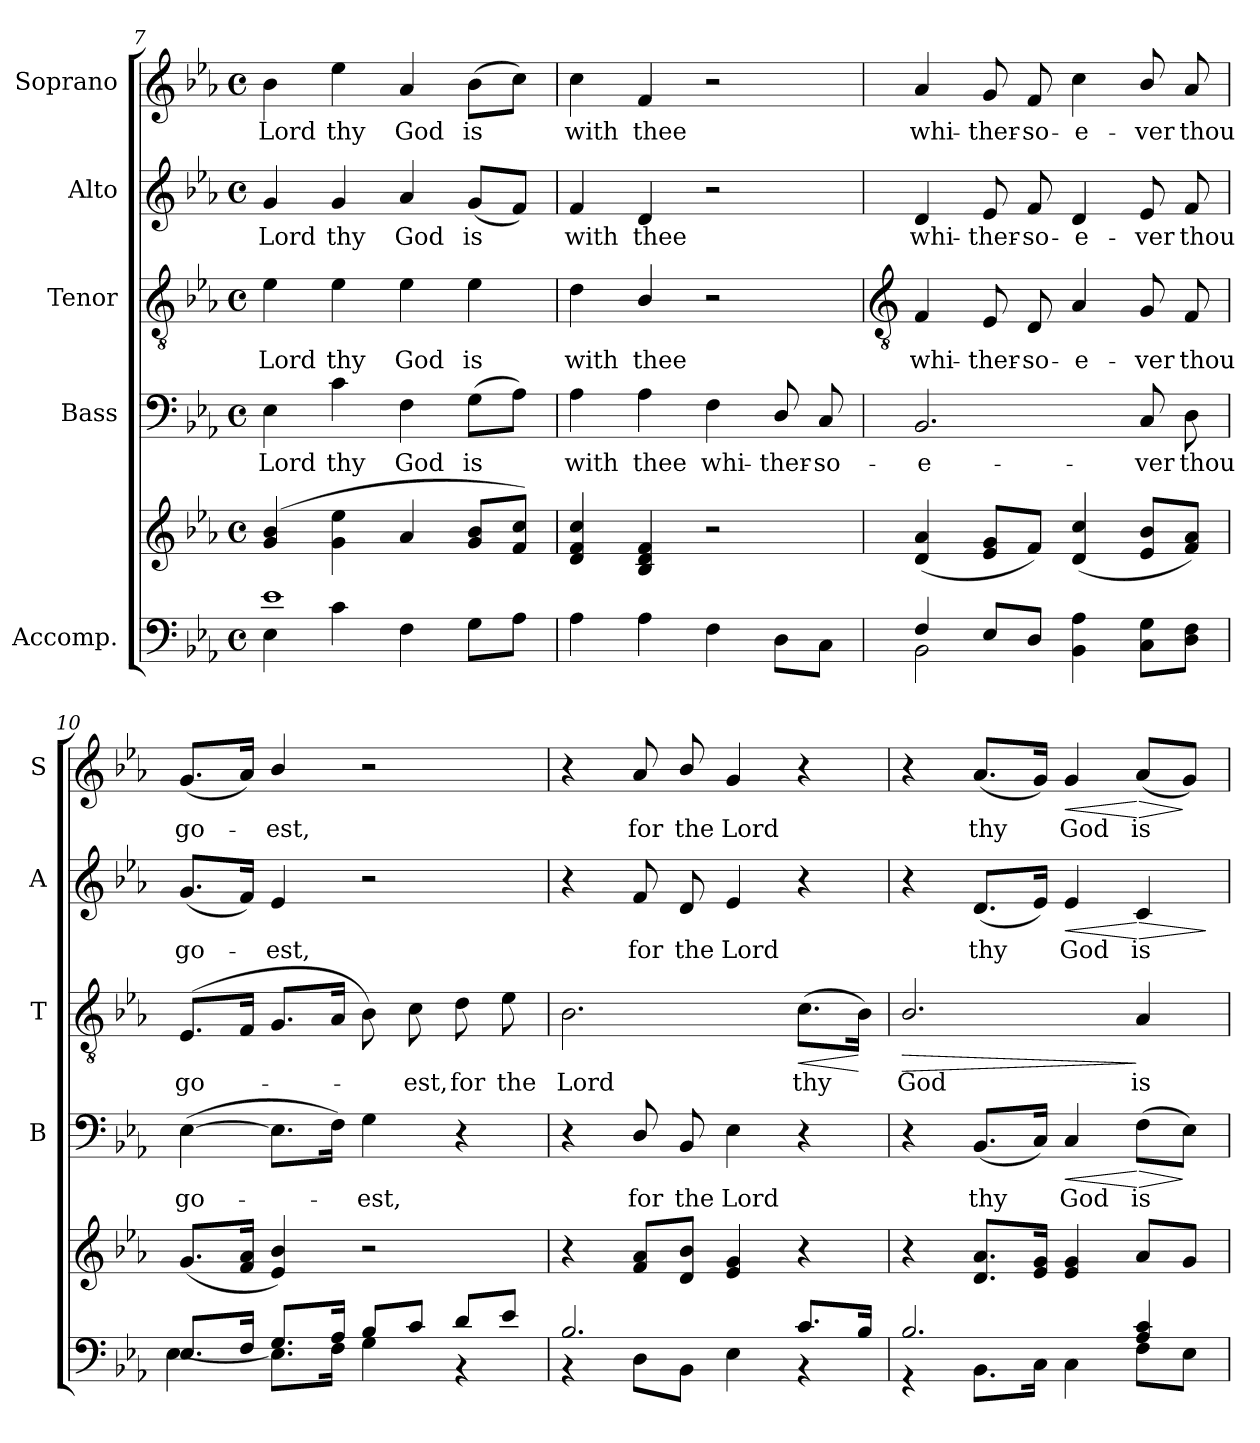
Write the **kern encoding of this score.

**kern	**kern	**kern	**text	**dynam	**kern	**text	**dynam	**kern	**text	**dynam	**kern	**text	**dynam
*part5	*part5	*part4	*part4	*part4	*part3	*part3	*part3	*part2	*part2	*part2	*part1	*part1	*part1
*staff6	*staff5	*staff4	*staff4	*staff4	*staff3	*staff3	*staff3	*staff2	*staff2	*staff2	*staff1	*staff1	*staff1
*I"Accomp.	*	*I"Bass	*	*	*I"Tenor	*	*	*I"Alto	*	*	*I"Soprano	*	*
*	*	*I'B	*	*	*I'T	*	*	*I'A	*	*	*I'S	*	*
*clefF4	*clefG2	*clefF4	*	*	*clefGv2	*	*	*clefG2	*	*	*clefG2	*	*
*k[b-e-a-]	*k[b-e-a-]	*k[b-e-a-]	*	*	*k[b-e-a-]	*	*	*k[b-e-a-]	*	*	*k[b-e-a-]	*	*
*E-:	*E-:	*E-:	*	*	*E-:	*	*	*E-:	*	*	*E-:	*	*
*M4/4	*M4/4	*M4/4	*	*	*M4/4	*	*	*M4/4	*	*	*M4/4	*	*
*met(c)	*met(c)	*met(c)	*	*	*met(c)	*	*	*met(c)	*	*	*met(c)	*	*
=7	=7	=7	=7	=7	=7	=7	=7	=7	=7	=7	=7	=7	=7
*^	*	*	*	*	*	*	*	*	*	*	*	*	*
!	!	!	!	!LO:LY:b	!	!	!LO:LY:b	!	!	!LO:LY:b	!	!	!LO:LY:b	!
1e-/	4E-\	(<4g 4b-	4E-	Lord	.	4e-	Lord	.	4g	Lord	.	4b-	Lord	.
!	!	!	!	!LO:LY:b	!	!	!LO:LY:b	!	!	!LO:LY:b	!	!	!LO:LY:b	!
.	4c\	4g 4ee-	4c	thy	.	4e-	thy	.	4g	thy	.	4ee-	thy	.
!	!	!	!	!LO:LY:b	!	!	!LO:LY:b	!	!	!LO:LY:b	!	!	!LO:LY:b	!
.	4F\	4a-	4F	God	.	4e-	God	.	4a-	God	.	4a-	God	.
!	!	!	!	!LO:LY:b	!	!	!LO:LY:b	!	!	!LO:LY:b	!	!	!LO:LY:b	!
.	8G\L	8g 8b-L	(>8GL	is	.	4e-	is	.	(<8gL	is	.	(>8b-L	is	.
.	8A-\J	8f 8ccJ)	8A-J)	.	.	.	.	.	8fJ)	.	.	8ccJ)	.	.
=8	=8	=8	=8	=8	=8	=8	=8	=8	=8	=8	=8	=8	=8	=8
!	!	!	!	!LO:LY:b	!	!	!LO:LY:b	!	!	!LO:LY:b	!	!	!LO:LY:b	!
1ryy	4A-\	4d 4f 4cc	4A-	with	.	4d	with	.	4f	with	.	4cc	with	.
!	!	!	!	!LO:LY:b	!	!	!LO:LY:b	!	!	!LO:LY:b	!	!	!LO:LY:b	!
.	4A-\	4B- 4d 4f	4A-	thee	.	4B-/	thee	.	4d	thee	.	4f	thee	.
!	!	!	!	!LO:LY:b	!	!	!	!	!	!	!	!	!	!
.	4F\	2r	4F	whi-	.	2r	.	.	2r	.	.	2r	.	.
!	!	!	!	!LO:LY:b	!	!	!	!	!	!	!	!	!	!
.	8D\L	.	8D/	-ther-	.	.	.	.	.	.	.	.	.	.
!	!	!	!	!LO:LY:b	!	!	!	!	!	!	!	!	!	!
.	8C\J	.	8C	-so-	.	.	.	.	.	.	.	.	.	.
!!LO:LB:g=z
=9	=9	=9	=9	=9	=9	=9	=9	=9	=9	=9	=9	=9	=9	=9
*	*	*	*	*	*	*clefGv2	*	*	*	*	*	*	*	*
!	!	!	!	!LO:LY:b	!	!	!LO:LY:b	!	!	!LO:LY:b	!	!	!LO:LY:b	!
4F/	2BB-\	(<4d 4a-	2.BB-	-e-	.	4F	whi-	.	4d	whi-	.	4a-	whi-	.
!	!	!	!	!	!	!	!LO:LY:b	!	!	!LO:LY:b	!	!	!LO:LY:b	!
8E-/L	.	8e- 8gL	.	.	.	8E-	-ther-	.	8e-	-ther-	.	8g	-ther-	.
!	!	!	!	!	!	!	!LO:LY:b	!	!	!LO:LY:b	!	!	!LO:LY:b	!
8D/J	.	8fJ)	.	.	.	8D	-so-	.	8f	-so-	.	8f	-so-	.
!	!	!	!	!	!	!	!LO:LY:b	!	!	!LO:LY:b	!	!	!LO:LY:b	!
2ryy	4BB-\ 4A-\	(<4d 4cc	.	.	.	4A-	-e-	.	4d	-e-	.	4cc	-e-	.
!	!	!	!	!LO:LY:b	!	!	!LO:LY:b	!	!	!LO:LY:b	!	!	!LO:LY:b	!
.	8C\ 8G\L	8e- 8b-L	8C	-ver	.	8G	-ver	.	8e-	-ver	.	8b-/	-ver	.
!	!	!	!	!LO:LY:b	!	!	!LO:LY:b	!	!	!LO:LY:b	!	!	!LO:LY:b	!
.	8D\ 8F\J	8f 8a-J)	8D	thou	.	8F	thou	.	8f	thou	.	8a-	thou	.
=10	=10	=10	=10	=10	=10	=10	=10	=10	=10	=10	=10	=10	=10	=10
!	!	!	!	!LO:LY:b	!	!	!LO:LY:b	!	!	!LO:LY:b	!	!	!LO:LY:b	!
8.E-/L	[4E-\	(<8.gL	(>[4E-	go-	.	(<8.E-L	go-	.	(<8.gL	go-	.	(<8.gL	go-	.
16F/J	.	16f 16a-J	.	.	.	16FJ	.	.	16fJ)	.	.	16a-J)	.	.
!	!	!	!	!	!	!	!	!	!	!LO:LY:b	!	!	!LO:LY:b	!
8.G/L	8.E-\L]	4e-/ 4b-/)	8.E-L]	.	.	8.GL	.	.	4e-	est,	.	4b-/	est,	.
16A-/J	16F\J	.	16FJ)	.	.	16A-J	.	.	.	.	.	.	.	.
!	!	!	!	!LO:LY:b	!	!	!	!	!	!	!	!	!	!
8B-/L	4G\	2r	4G	est,	.	8B-)	.	.	2r	.	.	2r	.	.
!	!	!	!	!	!	!	!LO:LY:b	!	!	!	!	!	!	!
8c/J	.	.	.	.	.	8c	est,	.	.	.	.	.	.	.
!	!	!	!	!	!	!	!LO:LY:b	!	!	!	!	!	!	!
8d/L	4r	.	4r	.	.	8d	for	.	.	.	.	.	.	.
!	!	!	!	!	!	!	!LO:LY:b	!	!	!	!	!	!	!
8e-/J	.	.	.	.	.	8e-	the	.	.	.	.	.	.	.
=11	=11	=11	=11	=11	=11	=11	=11	=11	=11	=11	=11	=11	=11	=11
!	!	!	!	!	!	!	!LO:LY:b	!	!	!	!	!	!	!
2.B-/	4r	4r	4r	.	.	2.B-	Lord	.	4r	.	.	4r	.	.
!	!	!	!	!LO:LY:b	!	!	!	!	!	!LO:LY:b	!	!	!LO:LY:b	!
.	8D\L	8f 8a-L	8D/	for	.	.	.	.	8f	for	.	8a-	for	.
!	!	!	!	!LO:LY:b	!	!	!	!	!	!LO:LY:b	!	!	!LO:LY:b	!
.	8BB-\J	8d/ 8b-/J	8BB-	the	.	.	.	.	8d	the	.	8b-/	the	.
!	!	!	!	!LO:LY:b	!	!	!	!	!	!LO:LY:b	!	!	!LO:LY:b	!
.	4E-\	4e- 4g	4E-	Lord	.	.	.	.	4e-	Lord	.	4g	Lord	.
!	!	!	!	!	!	!	!LO:LY:b	!LO:HP:b	!	!	!	!	!	!
8.c/L	4r	4r	4r	.	.	(>8.cL	thy	<	4r	.	.	4r	.	.
16B-/J	.	.	.	.	.	16B-J)	.	[	.	.	.	.	.	.
=12	=12	=12	=12	=12	=12	=12	=12	=12	=12	=12	=12	=12	=12	=12
!	!	!	!	!	!	!	!LO:LY:b	!LO:HP:b	!	!	!	!	!	!
2.B-/	4r	4r	4r	.	.	2.B-/	God	>	4r	.	.	4r	.	.
!	!	!	!	!LO:LY:b	!	!	!	!	!	!LO:LY:b	!	!	!LO:LY:b	!
.	8.BB-\L	8.d 8.a-L	(<8.BB-L	thy	.	.	.	.	(<8.dL	thy	.	(<8.a-L	thy	.
.	16C\J	16e- 16gJ	16CJ)	.	.	.	.	.	16e-J)	.	.	16gJ)	.	.
!	!	!	!	!LO:LY:b	!LO:HP:b	!	!	!	!	!LO:LY:b	!LO:HP:b	!	!LO:LY:b	!LO:HP:b
.	4C\	4e- 4g	4C	God	<	.	.	.	4e-	God	<	4g	God	<
!	!	!	!	!LO:LY:b	!LO:HP:n=1:b	!	!LO:LY:b	!	!	!LO:LY:b	!LO:HP:n=1:b	!	!LO:LY:b	!LO:HP:n=1:b
4A-/ 4c/	8F\L	8a-L	(>8FL	is	[ >	4A-	is	]	4c	is	[ >	(<8a-L	is	[ >
.	8E-\J	8gJ	8E-J)	.	]	.	.	.	.	.	.	8gJ)	.	]
*v	*v	*	*	*	*	*	*	*	*	*	*	*	*	*
.	.	.	.	.	.	.	.	.	.	]	.	.	.
=	=	=	=	=	=	=	=	=	=	=	=	=	=
*-	*-	*-	*-	*-	*-	*-	*-	*-	*-	*-	*-	*-	*-
